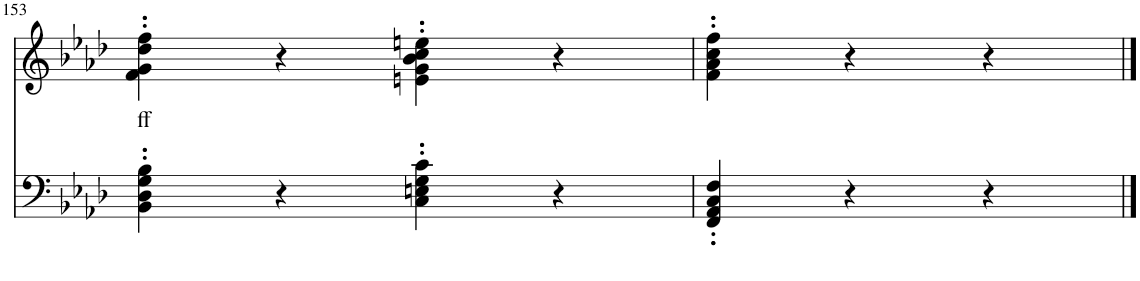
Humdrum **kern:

**kern	**kern	**text
*part2	*part1	*part1
*staff2	*staff1	*staff1
*I"piano	*I"piano	*
*I'Pno	*I'Pno	*
!!LO:PB:g=z
*clefF4	*clefG2	*
*k[b-e-a-d-]	*k[b-e-a-d-]	*
*f:	*f:	*
*M2/2	*M2/2	*
=153	=153	=153
!	!	!LO:LY:b
4BB-\' 4D-\' 4G\' 4B-\'	4f\' 4g\' 4dd-\' 4ff\'	ff
4r	4r	.
4C\' 4En\' 4G\' 4c\'	4en\' 4g\' 4b-\' 4cc\' 4een\'	.
4r	4r	.
=154	=154	=154
4FF/' 4AA-/' 4C/' 4F/'	4f\' 4a-\' 4cc\' 4ff\'	.
4r	4r	.
4r	4r	.
==	==	==
*-	*-	*-
